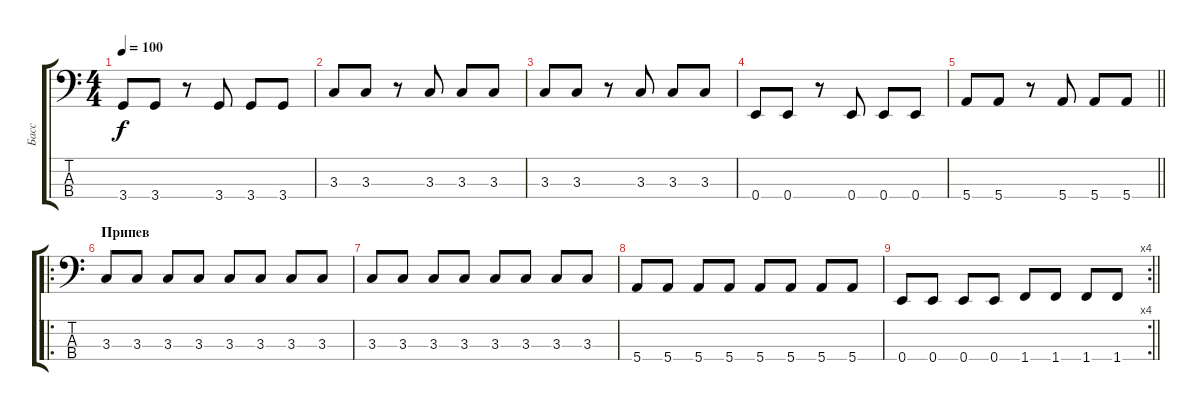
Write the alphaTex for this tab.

\track ("Басс" "Басс") {instrument electricbassfinger}
\staff {score tabs}
\tuning (G2 D2 A1 E1) {hide}
\ts (4 4)
\tempo 100
\clef f4
\ks c
3.4.8{dy f} 3.4.8 r.8 3.4.8 3.4.8 3.4.8 |
3.3.8 3.3.8 r.8 3.3.8 3.3.8 3.3.8 |
3.3.8 3.3.8 r.8 3.3.8 3.3.8 3.3.8 |
0.4.8 0.4.8 r.8 0.4.8 0.4.8 0.4.8 |
\barLineRight lightlight
5.4.8 5.4.8 r.8 5.4.8 5.4.8 5.4.8 |
\ro
\section ("" "Припев")
3.3.8 3.3.8 3.3.8 3.3.8 3.3.8 3.3.8 3.3.8 3.3.8 |
3.3.8 3.3.8 3.3.8 3.3.8 3.3.8 3.3.8 3.3.8 3.3.8 |
5.4.8 5.4.8 5.4.8 5.4.8 5.4.8 5.4.8 5.4.8 5.4.8 |
\rc 4
\barLineRight lightlight
0.4.8 0.4.8 0.4.8 0.4.8 1.4.8 1.4.8 1.4.8 1.4.8
